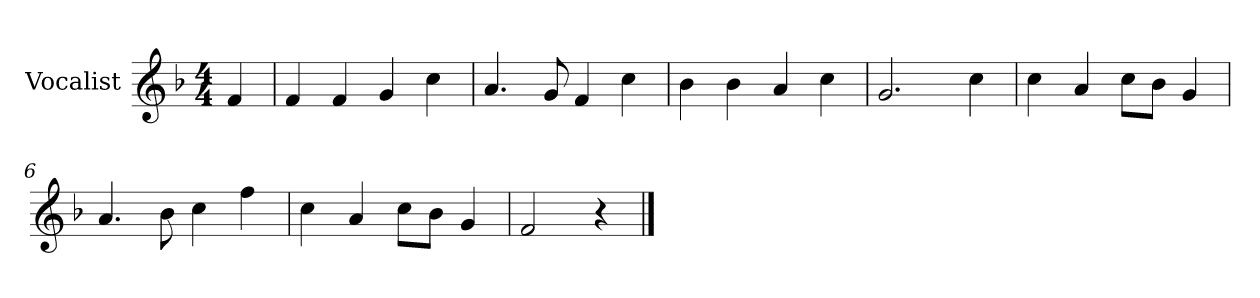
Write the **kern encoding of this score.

**kern
*part1
*staff1
*I"Vocalist
*k[b-]
*F:
*M4/4
=
4f
=1
4f
4f
4g
4cc
=2
4.a
8g
4f
4cc
=3
4b-
4b-
4a
4cc
=4
2.g
4cc
=5
4cc
4a
8ccL
8b-J
4g
=6
4.a
8b-
4cc
4ff
=7
4cc
4a
8ccL
8b-J
4g
=8
2f
4r
==
*-
